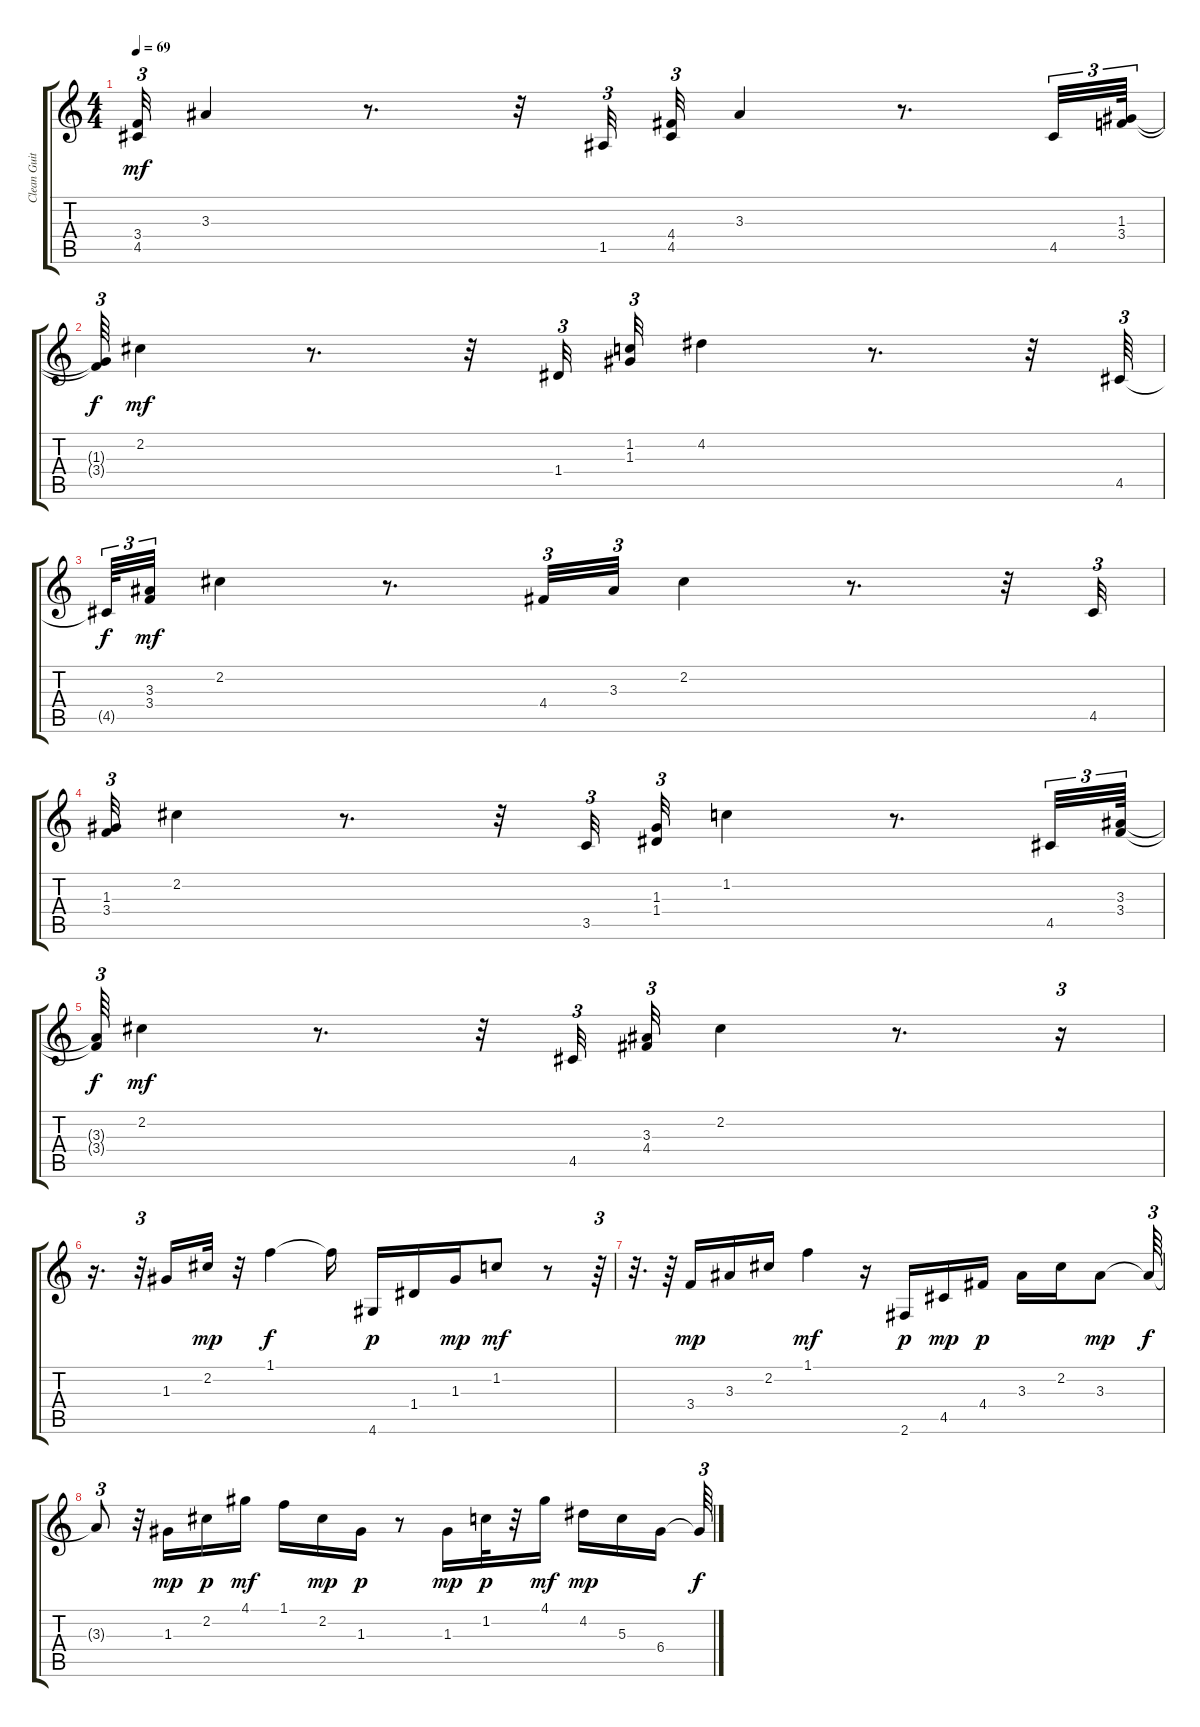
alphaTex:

\track ("Clean Guitar" "Clean Guit") {instrument electricguitarclean}
\staff {score tabs}
\tuning (E4 B3 G3 D3 A2 E2) {hide}
\ts (4 4)
\tempo 69
\clef g2
\ks c
(3.4 4.5).32{tu (3 2) dy mf} 3.3.4 r.8{d} r.32 1.5.32{tu (3 2)} (4.4 4.5).32{tu (3 2)} 3.3.4 r.8{d} 4.5.32{tu (3 2)} (1.3 3.4).64{tu (3 2)} |
(1.3{t} 3.4{t}).64{tu (3 2) dy f} 2.2.4{dy mf} r.8{d} r.32 1.4.32{tu (3 2)} (1.2 1.3).32{tu (3 2)} 4.2.4 r.8{d} r.32 4.5.64{tu (3 2)} |
4.5{t}.64{tu (3 2) dy f} (3.3 3.4).32{tu (3 2) dy mf} 2.2.4 r.8{d} 4.4.32{tu (3 2)} 3.3.32{tu (3 2)} 2.2.4 r.8{d} r.32 4.5.32{tu (3 2)} |
(1.3 3.4).32{tu (3 2)} 2.2.4 r.8{d} r.32 3.5.32{tu (3 2)} (1.3 1.4).32{tu (3 2)} 1.2.4 r.8{d} 4.5.32{tu (3 2)} (3.3 3.4).64{tu (3 2)} |
(3.3{t} 3.4{t}).64{tu (3 2) dy f} 2.2.4{dy mf} r.8{d} r.32 4.5.32{tu (3 2)} (3.3 4.4).32{tu (3 2)} 2.2.4 r.8{d} r.16{tu (3 2)} |
r.16{d} r.32{tu (3 2)} 1.3.16 2.2.32{dy mp} r.32 1.1.4{dy f} 1.1{t}.16 4.6.16{dy p} 1.4.16 1.3.16{dy mp} 1.2.8{dy mf} r.8 r.64{tu (3 2)} |
r.32{d} r.64 3.4.16{dy mp} 3.3.16 2.2.16 1.1.4{dy mf} r.16 2.6.16{dy p} 4.5.16{dy mp} 4.4.16{dy p} 3.3.16 2.2.16 3.3.8{dy mp} 3.3{t}.64{tu (3 2) dy f} |
3.3{t}.8{tu (3 2)} r.32 1.3.16{dy mp} 2.2.16{dy p} 4.1.16{dy mf} 1.1.16 2.2.16{dy mp} 1.3.16{dy p} r.8 1.3.16{dy mp} 1.2.32{dy p} r.32 4.1.16{dy mf} 4.2.16{dy mp} 5.3.16 6.4.16{beam splitsecondary} 6.4{t}.64{tu (3 2) dy f}
